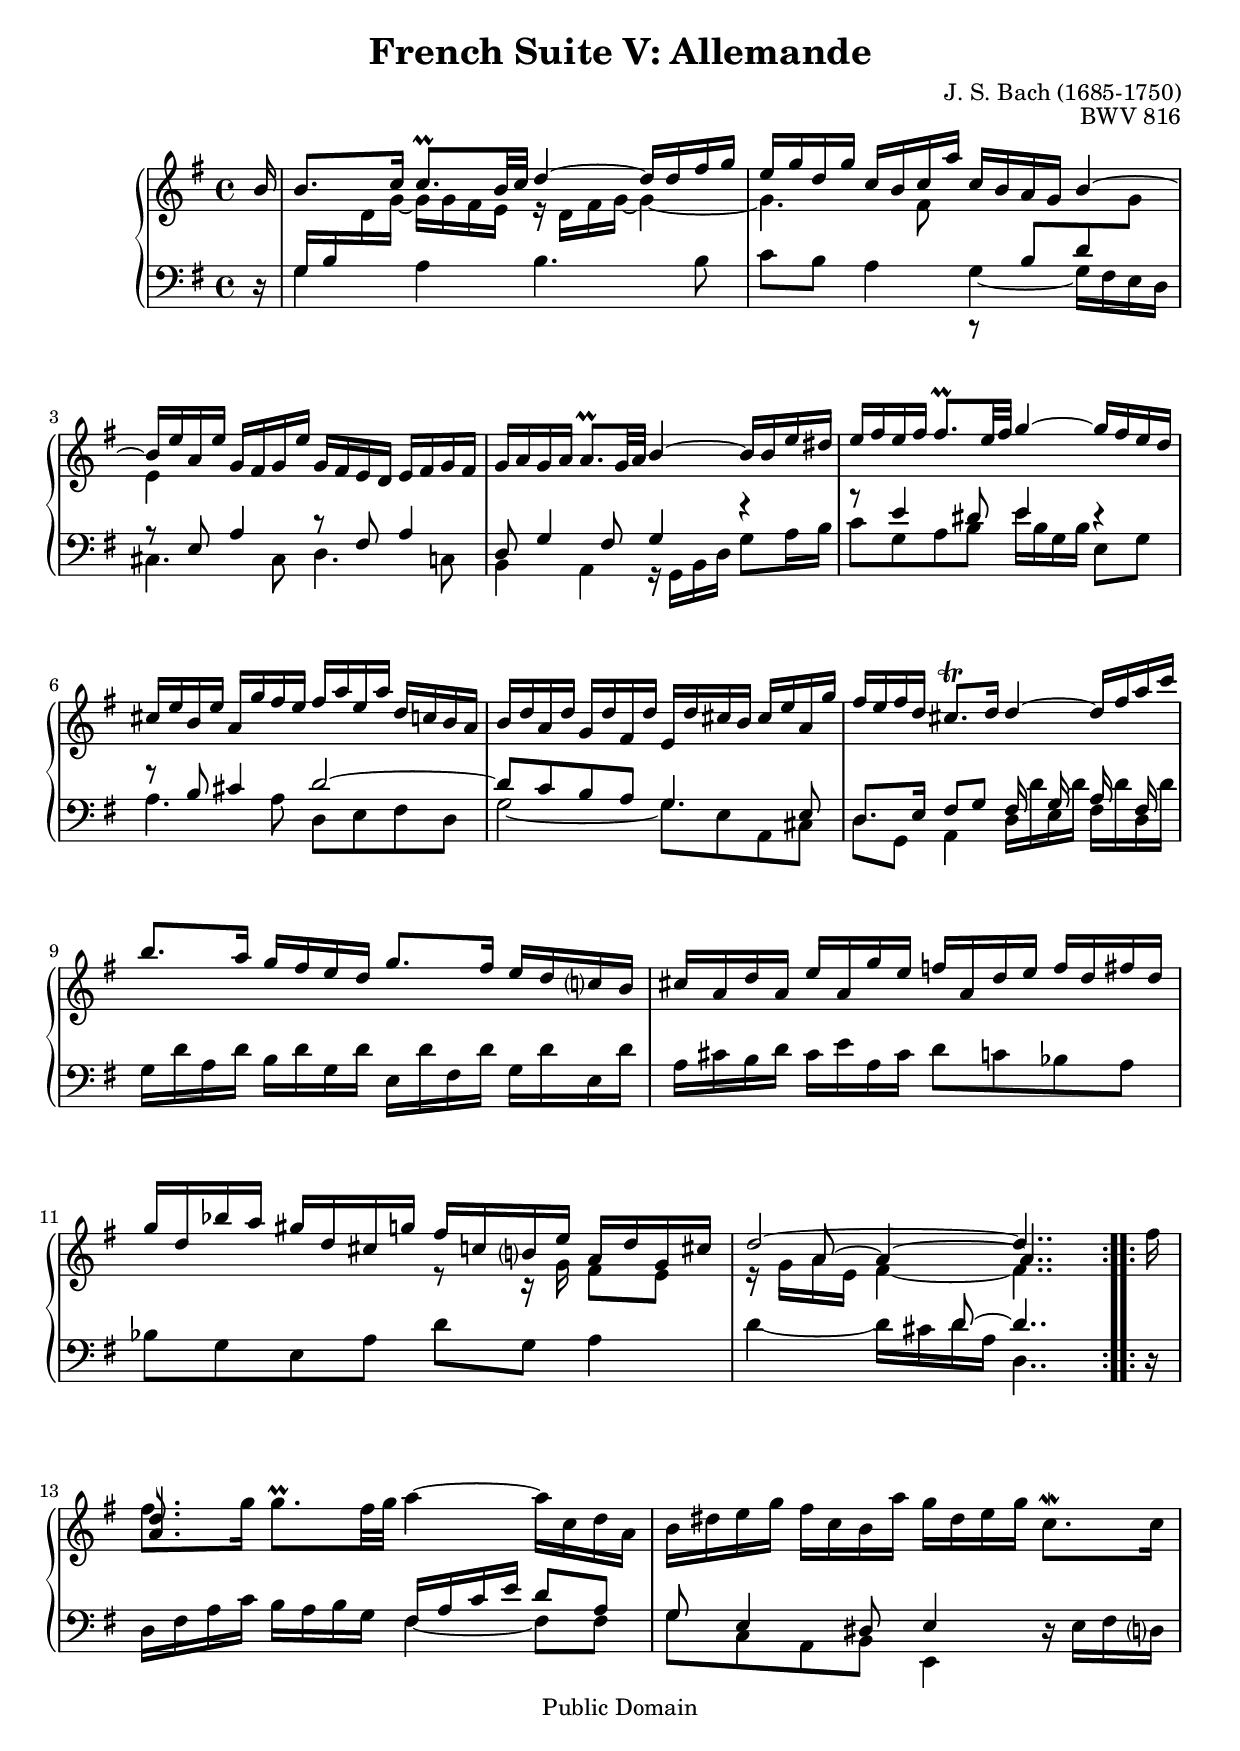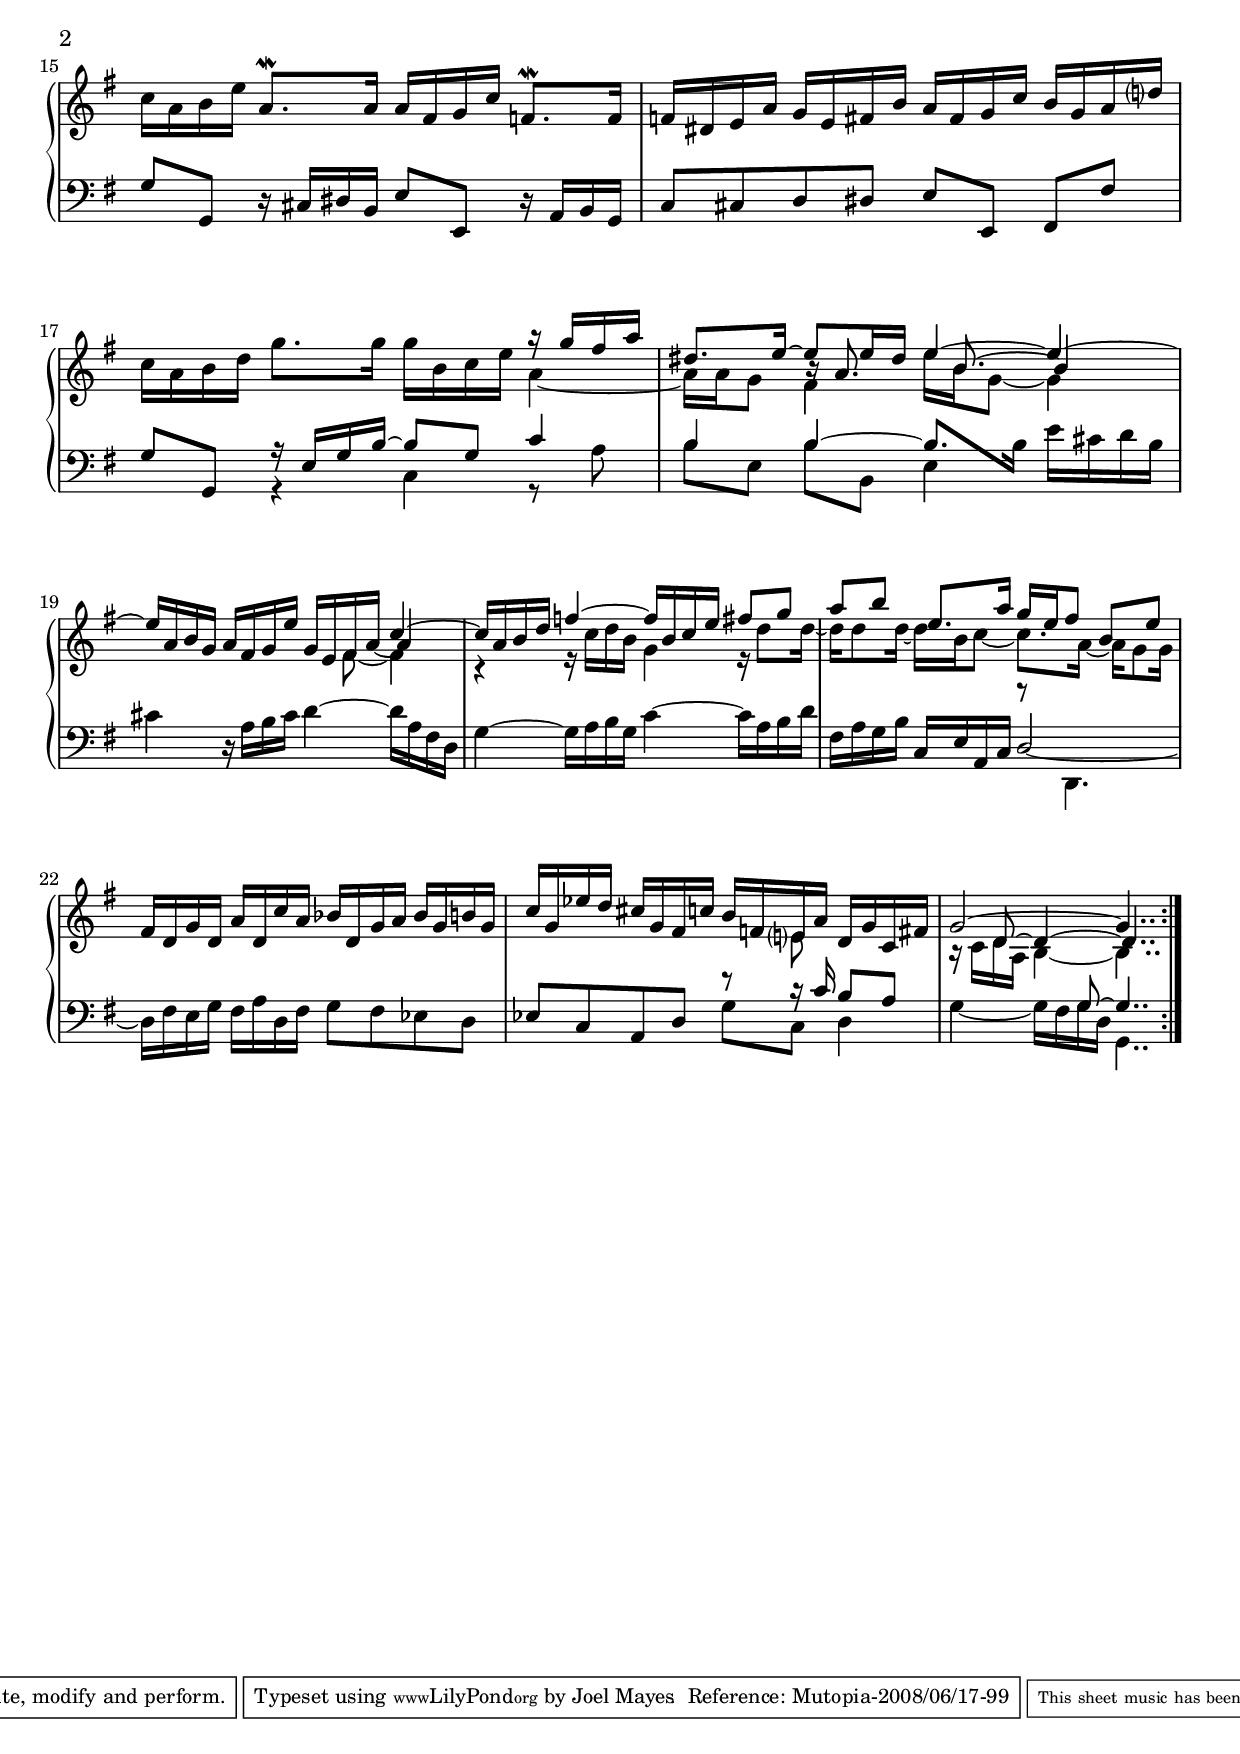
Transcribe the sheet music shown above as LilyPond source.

\version "2.11.46"

\header {
  title        = "French Suite V: Allemande"
  composer     = "J. S. Bach (1685-1750)"
  opus         = "BWV 816"
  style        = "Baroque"
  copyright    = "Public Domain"
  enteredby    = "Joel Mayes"
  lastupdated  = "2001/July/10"
  date         = "1722"

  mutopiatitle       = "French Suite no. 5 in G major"
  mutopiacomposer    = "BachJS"
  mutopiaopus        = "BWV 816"
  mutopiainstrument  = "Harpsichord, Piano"
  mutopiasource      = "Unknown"
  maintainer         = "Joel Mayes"
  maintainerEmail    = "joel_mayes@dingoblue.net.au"

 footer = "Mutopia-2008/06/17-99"
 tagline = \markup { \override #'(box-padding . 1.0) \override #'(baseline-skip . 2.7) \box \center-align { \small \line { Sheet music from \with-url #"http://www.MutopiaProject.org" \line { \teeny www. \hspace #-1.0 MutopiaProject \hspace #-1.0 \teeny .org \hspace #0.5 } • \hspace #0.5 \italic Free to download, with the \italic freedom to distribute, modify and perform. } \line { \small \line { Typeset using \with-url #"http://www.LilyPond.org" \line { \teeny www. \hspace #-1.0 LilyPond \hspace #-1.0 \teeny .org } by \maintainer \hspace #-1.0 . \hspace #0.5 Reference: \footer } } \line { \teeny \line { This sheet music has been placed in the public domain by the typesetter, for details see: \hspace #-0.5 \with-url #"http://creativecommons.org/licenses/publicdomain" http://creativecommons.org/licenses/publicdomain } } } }
}

Global = {
   
   \key g \major
   \time 4/4 \override Staff.TimeSignature   #'style = #'C
   \partial 16
   \override Staff.NoteCollision   #'merge-differently-dotted = ##t
}

StaffUp = {
   \change Staff = Upper
   \stemDown
   \tieDown
}

StaffDown = {
   \change Staff = Lower
   \stemUp
   \tieUp
}
VoiceI =  \relative c'' { \voiceOne
   \repeat volta 2 {
      b16
      b8. c16 c8.\prall b32 c d4~ d16 d fis g
      e g d g c, b c a' c, b a g b4~
      b16 e a, e' g, fis g e' g, fis e d e fis g fis
      g a g a a8.\prall g32 a b4~ b16 b e dis
      e fis e fis fis8.\prall e32 fis g4~ g16 fis e d
      cis e b e a, g' fis e fis a e a d, c b a
      b d a d g, d' fis, d' e, d' cis b cis e a, g'
      fis e fis d cis8.\trill d16 d4~ d16 fis a c
      b8. a16 g fis e d g8. fis16 e d c? b
      cis a d a e' a, g' e f a, d e f d fis d
      g d bes' a gis d cis g' fis c b? e a, d g, cis
      d2~ d4..
   }
   \repeat volta 2 {
      s16
     \once \override NoteHead   #'extra-offset = #'(0.5 . 0)
     \once \override Stem   #'extra-offset = #'(0.5 . 0)
     \once \override Dots   #'extra-offset = #'(0.5 . 0)
     \once \override Stem   #'stem-end-position = #10
      <d a>8. s16 s2.
      s1*3
      s2. r16 g fis a
      dis,8. e16~ e8 e16 dis e4~ e~
      e16 a, b g a fis g e'  g,[ e fis a] c4~
      c16 a b d f4~ f16 b, c e fis8 g
      a b e,8. a16 g e fis8 b, e
      fis,16 d g d a' d, c' a bes d, g a bes g b g
      c g ees' d cis g fis c' b f e? a d, g c, fis
      g2~ g4..
   }
}

VoiceIIa =  \relative c' { \voiceTwo
   \repeat volta 2 {
      \StaffDown
      s16
      g16 b \StaffUp  d g~ g g fis e r d fis g~ g4~
      g4. fis8 \StaffDown r b,8 d \StaffUp g
      e4 s2.
      s1*7
      s2 r8 r16 g fis8 e 8
      r16 g a e fis4~ fis4..
   }
   \repeat volta 2 {
      fis'16
      \override Beam   #'staff-position = #-5
      \override Dots   #'extra-offset = #'(0.5 . 0)
      fis8. \oneVoice g16 g8.\prall fis32 g a4~ \revert Beam #'staff-position a16 c, d a
      b dis e g fis c b a' g dis e g c,8.\mordent c16
      c a b e a,8.\mordent a16 a fis g c f,8.\mordent f16
      f dis e a g e fis b a fis g c b g a d?
      c a b d g8. g16 g b, c e \voiceTwo a,4~
      a16 a g8 fis4 e'16 b g8~ g4
      s2 s8 fis8~ fis4
      r4 r16 c' d b g4 r16 d'8 d16~
      d d8 d16~ d b c8~ c8. a16~ a g8 g16
      s1*2
      r16 c, d a b4~ b4..
   }
}

VoiceIIb =  \relative c'' {
   \stemUp \tieUp
   \repeat volta 2{
      s16
      s1*11
      s8 a8~ a4~ a4..
   }
   \repeat volta 2 {
      s16
      s1*5      
      s4
      \override Rest   #'extra-offset =#'(0.25 . -0.0) 
      b16 \rest a8. s16 b8.~ \shiftOn b4 \shiftOff
      s2 s8.  
      \once\override Stem   #'transparent  = ##t
      \once\override NoteHead   #'transparent  = ##t
      \once\override Beam   #'transparent  = ##t
       a16_~ 
      \shiftOn
      a4
      \shiftOff
      \tieUp
      s1*3
      \stemDown
      s2 s8 e8 s4
      \stemUp
      s8 d8~ d4~
      \shiftOn d4..
   }
}

VoiceIII =  \relative c { \voiceOne
   \repeat volta 2 {
      s16
      s1*2
      r8 e a4 r8 fis a4
      d,8 g4 fis8 g4 r
      r8 e'4 dis8 e4 r
      r8 b cis4 d2~
      d8 c b a g4. e8
      d8. e16 fis8 g
      fis16 s g s a s fis s
      s1*3
      s4. d'8~ d4..
   }
   \repeat volta 2 {
      s16
      s2 fis,16 a c e d8 a
      g e4 dis8 e4 s4
      s1*2
      s4 r16 e g b~ b8 g c4
      b b~ b8. \stemDown b16 e cis d b
      cis4 s2.
      s1
      s2 r8 \stemDown d,,4.
      s1
      s2 r8 r16 \stemUp c'' b8 a
      s4 s8 g8~ g4.. 
   }
}
VoiceIV =  \relative c' { \voiceTwo
   \repeat volta 2 {
      \oneVoice r16 \voiceTwo
      g4 a b4. b8
      c b a4 g~ g16 fis e d
      cis4. cis8 d4. c8
      b4 a r16 g b d g8 a16 b
      c8 g a b e16 b g b e,8 g
      a4. a8 d, e fis d 
      g2~ g8 e a, cis
      d g, a4 d16 d' e, d' fis, d' d, d'
      g, d' a d b d g, d' e, d' fis, d' g, d' e, d'
      a cis b d cis e a, cis d8 c bes a bes g e a d g, a4
      d4~ d16 cis d a d,4..
   }
   \repeat volta 2 {
      \oneVoice r16
      d fis a c b a b g \voiceTwo fis4~ fis8 fis
      g c, a b e,4 \oneVoice r16 e' fis d?
      g8 g, r16 cis dis b e8 e, r16 a b g
      c8 cis d dis  e[ e,]  fis[ fis']
      g g, \voiceTwo r4 c r8 a'
       b[ e,]  b'[ b,] e4 s
      s \oneVoice r16 a b cis d4~ d16 a fis d
      g4~ g16 a b g c4~ c16 a b d
      fis, a g b c, e a, c \voiceTwo \stemUp d2~
      \stemNeutral d16 fis e g \oneVoice fis a d,fis g8 fis ees d
      ees c a d \voiceTwo g c, d4
      g4~ g16 fis g d g,4..
   }
}

\score {
   \new PianoStaff <<
      \context Staff = Upper <<
         \Global
	 \clef treble
         \new Voice  \VoiceI
         \new Voice  \VoiceIIa
         \new Voice  \VoiceIIb
      >>
      \context Staff = Lower <<
         \Global
	 \clef bass
	 \new Voice \VoiceIII
	 \new Voice  \VoiceIV
      >>
   >>
   \layout { }
   \midi { }
}
